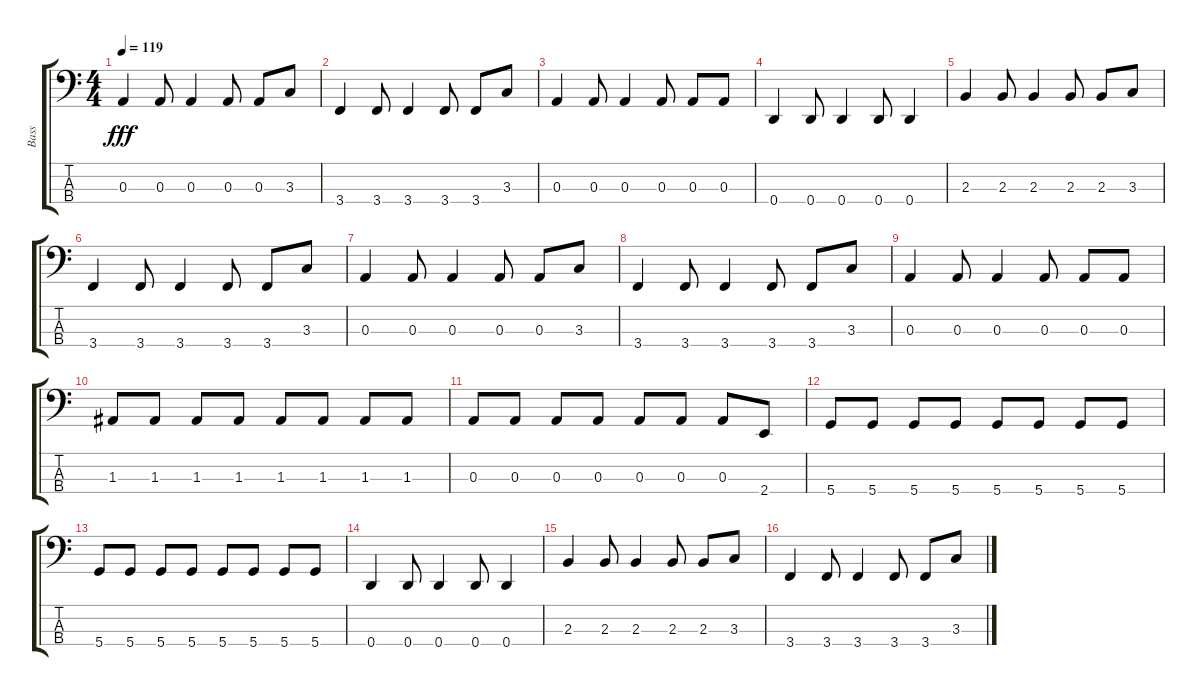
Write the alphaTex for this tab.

\track ("Bass" "Bass") {instrument electricbasspick}
\staff {score tabs}
\tuning (G2 D2 A1 D1) {hide}
\ts (4 4)
\tempo 119
\clef f4
\ks c
0.3.4{dy fff} 0.3.8 0.3.4 0.3.8 0.3.8 3.3.8 |
3.4.4 3.4.8 3.4.4 3.4.8 3.4.8 3.3.8 |
0.3.4 0.3.8 0.3.4 0.3.8 0.3.8 0.3.8 |
0.4.4 0.4.8 0.4.4 0.4.8 0.4.4 |
2.3.4 2.3.8 2.3.4 2.3.8 2.3.8 3.3.8 |
3.4.4 3.4.8 3.4.4 3.4.8 3.4.8 3.3.8 |
0.3.4 0.3.8 0.3.4 0.3.8 0.3.8 3.3.8 |
3.4.4 3.4.8 3.4.4 3.4.8 3.4.8 3.3.8 |
0.3.4 0.3.8 0.3.4 0.3.8 0.3.8 0.3.8 |
1.3.8 1.3.8 1.3.8 1.3.8 1.3.8 1.3.8 1.3.8 1.3.8 |
0.3.8 0.3.8 0.3.8 0.3.8 0.3.8 0.3.8 0.3.8 2.4.8 |
5.4.8 5.4.8 5.4.8 5.4.8 5.4.8 5.4.8 5.4.8 5.4.8 |
5.4.8 5.4.8 5.4.8 5.4.8 5.4.8 5.4.8 5.4.8 5.4.8 |
0.4.4 0.4.8 0.4.4 0.4.8 0.4.4 |
2.3.4 2.3.8 2.3.4 2.3.8 2.3.8 3.3.8 |
3.4.4 3.4.8 3.4.4 3.4.8 3.4.8 3.3.8
